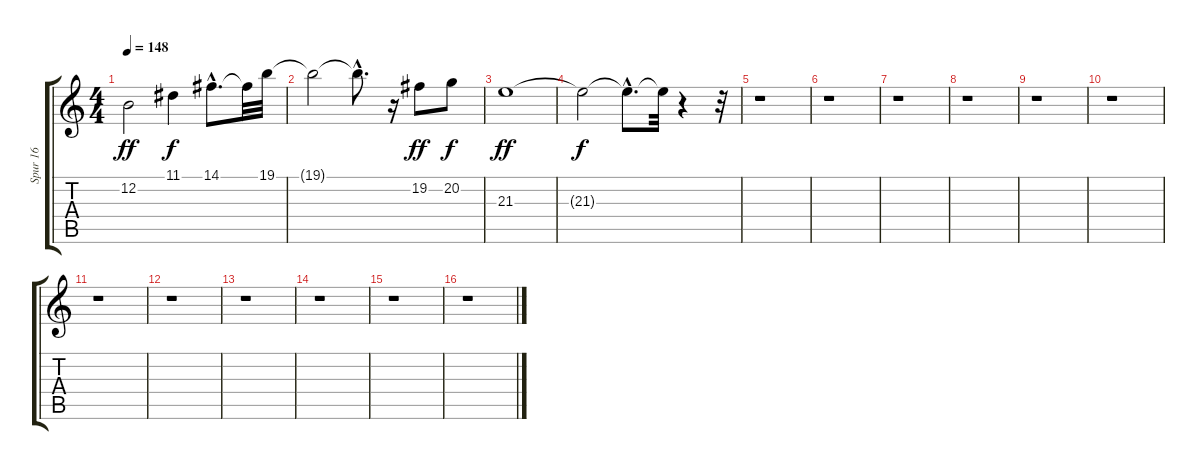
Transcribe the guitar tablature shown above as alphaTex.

\track ("Spur 16" "Spur 16") {instrument fiddle}
\staff {score tabs}
\tuning (E4 B3 G3 D3 A2 E2) {hide}
\ts (4 4)
\tempo 148
\clef g2
\ks c
12.2.2{dy ff} 11.1.4{dy f} 14.1{hac}.8{d} 14.1{t}.32 19.1.32 |
19.1{t}.2 19.1{hac t}.8{d} r.16 19.2.8{dy ff} 20.2.8{dy f} |
21.3.1{dy ff} |
21.3{t}.2{dy f} 21.3{hac t}.8{d} 21.3{t}.32 r.4 r.32 |
r.1 |
r.1 |
r.1 |
r.1 |
r.1 |
r.1 |
r.1 |
r.1 |
r.1 |
r.1 |
r.1 |
r.1
